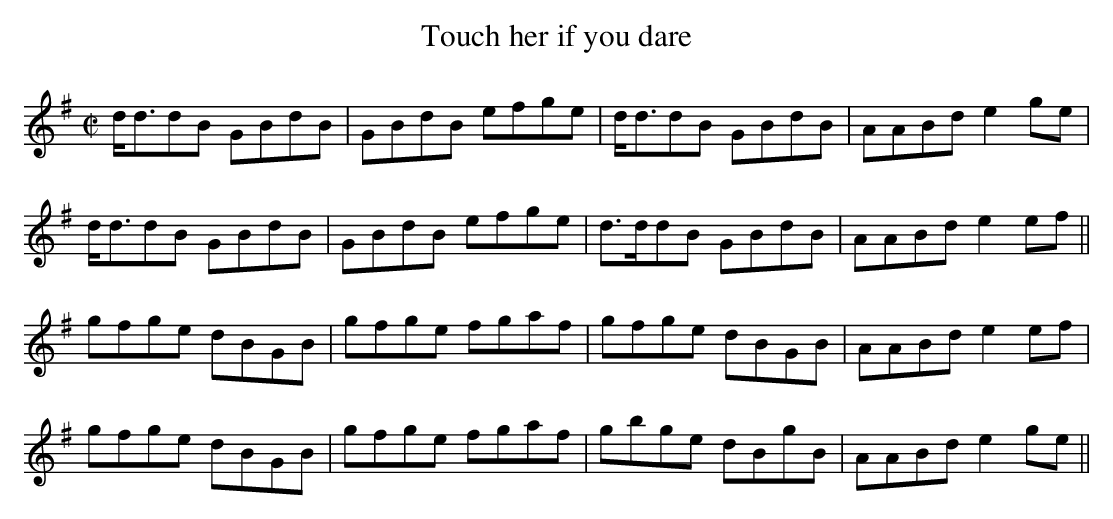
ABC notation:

X:1
T:Touch her if you dare
M:C|
L:1/8
K:G
d<ddB GBdB|GBdB efge|d<ddB GBdB|AABd e2 ge|
d<ddB GBdB|GBdB efge|d>ddB GBdB|AABd e2 ef||
gfge dBGB|gfge fgaf|gfge dBGB|AABd e2 ef|
gfge dBGB|gfge fgaf|gbge dBgB|AABd e2 ge||
